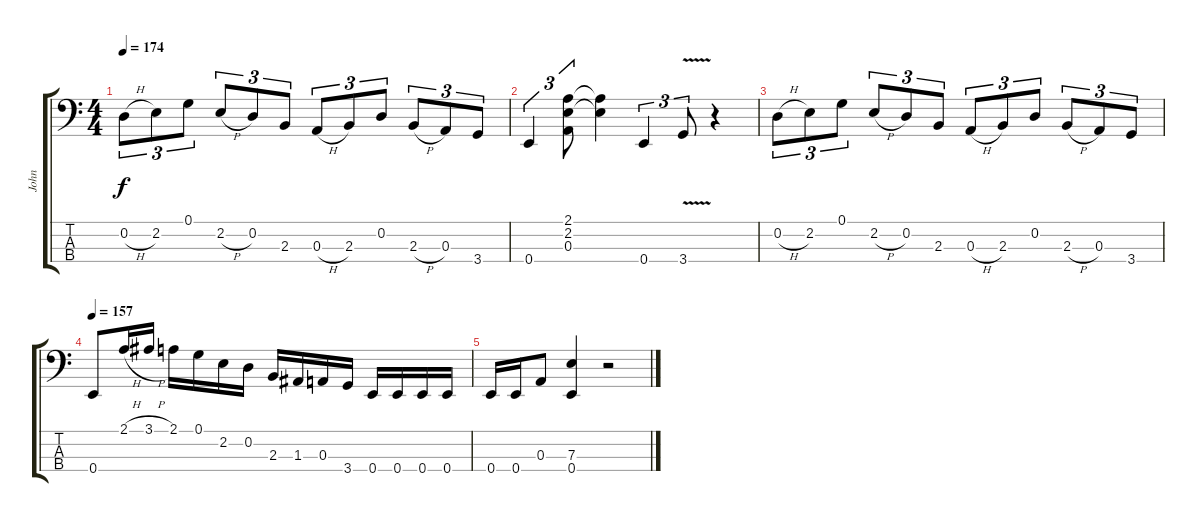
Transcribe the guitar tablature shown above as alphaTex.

\track ("John" "John") {instrument electricbassfinger}
\staff {score tabs}
\tuning (G2 D2 A1 E1) {hide}
\ts (4 4)
\tempo 174
\clef f4
\ks c
0.2{h}.8{tu (3 2) dy f} 2.2.8{tu (3 2)} 0.1.8{tu (3 2)} 2.2{h}.8{tu (3 2)} 0.2.8{tu (3 2)} 2.3.8{tu (3 2)} 0.3{h}.8{tu (3 2)} 2.3.8{tu (3 2)} 0.2.8{tu (3 2)} 2.3{h}.8{tu (3 2)} 0.3.8{tu (3 2)} 3.4.8{tu (3 2)} |
0.4.4{tu (3 2)} (2.1 2.2 0.3).8{tu (3 2)} (2.1{t} 2.2{t}).4 0.4.4{tu (3 2)} 3.4{v}.8{tu (3 2)} r.4 |
0.2{h}.8{tu (3 2)} 2.2.8{tu (3 2)} 0.1.8{tu (3 2)} 2.2{h}.8{tu (3 2)} 0.2.8{tu (3 2)} 2.3.8{tu (3 2)} 0.3{h}.8{tu (3 2)} 2.3.8{tu (3 2)} 0.2.8{tu (3 2)} 2.3{h}.8{tu (3 2)} 0.3.8{tu (3 2)} 3.4.8{tu (3 2)} |
\tempo 157
0.4.8 2.1{h}.16 3.1{h}.16 2.1.16 0.1.16 2.2.16 0.2.16 2.3.16 1.3.16 0.3.16 3.4.16 0.4.16 0.4.16 0.4.16 0.4.16 |
0.4.16 0.4.16 0.3.8 (7.3 0.4).4 r.2
